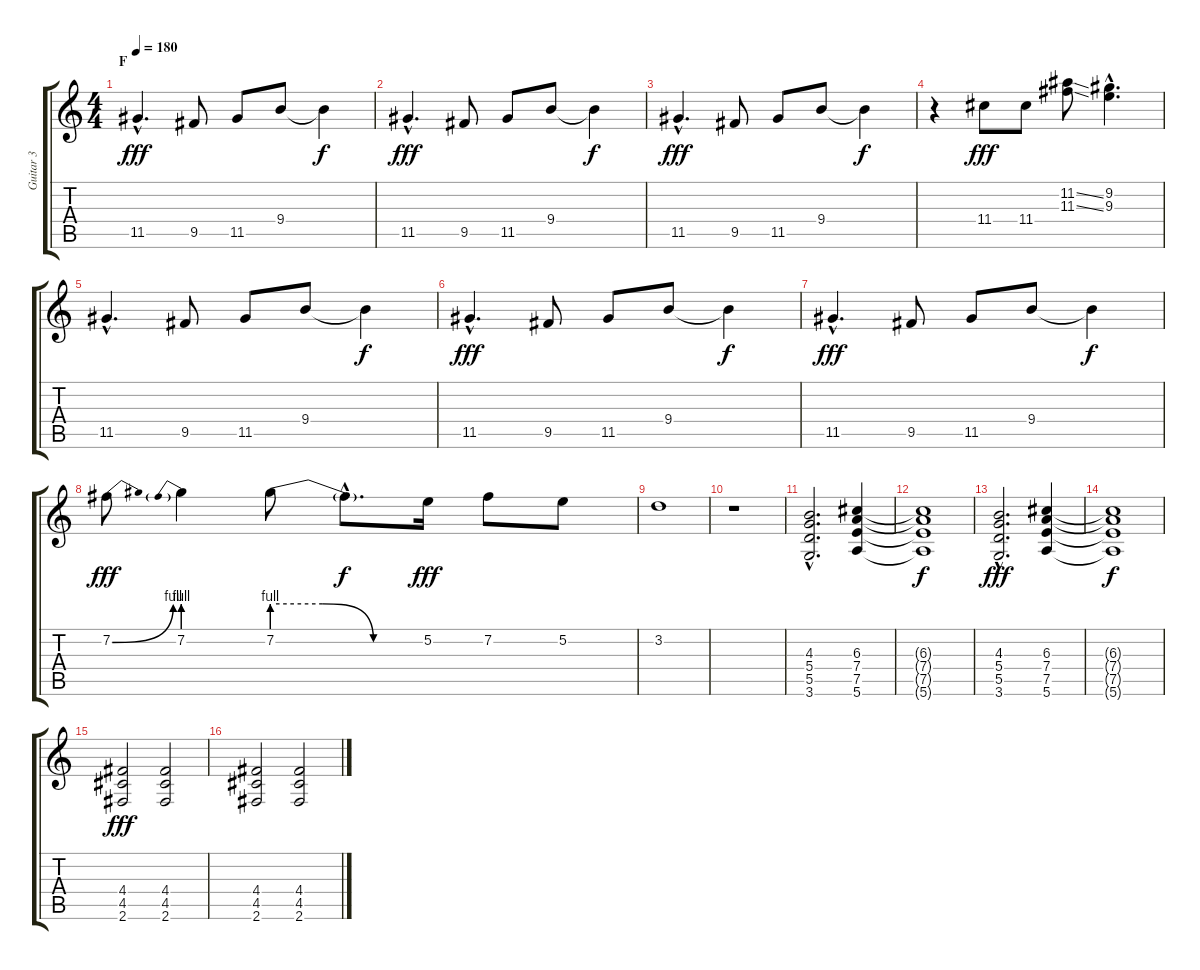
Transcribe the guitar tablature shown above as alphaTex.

\track ("Guitar 3" "Guitar 3") {instrument distortionguitar}
\staff {score tabs}
\tuning (E4 B3 G3 D3 A2 E2) {hide}
\ts (4 4)
\section ("" "F")
\tempo 180
\clef g2
\ks c
11.5{hac}.4{d dy fff} 9.5.8 11.5.8 9.4.8 9.4{t}.4{dy f} |
11.5{hac}.4{d dy fff} 9.5.8 11.5.8 9.4.8 9.4{t}.4{dy f} |
11.5{hac}.4{d dy fff} 9.5.8 11.5.8 9.4.8 9.4{t}.4{dy f} |
r.4 11.4.8{dy fff} 11.4.8 (11.2{ss} 11.3{ss}).8 (9.2{hac} 9.3{hac}).4{d} |
11.5{hac}.4{d} 9.5.8 11.5.8 9.4.8 9.4{t}.4{dy f} |
11.5{hac}.4{d dy fff} 9.5.8 11.5.8 9.4.8 9.4{t}.4{dy f} |
11.5{hac}.4{d dy fff} 9.5.8 11.5.8 9.4.8 9.4{t}.4{dy f} |
7.2{be (bend 0 0 60 4)}.8{dy fff} 7.2{be (prebend 0 4 60 4)}.4 7.2{be (custom 0 4 20 4 40 0 60 0)}.8 7.2{hac t}.8{d dy f} 5.2.16{dy fff} 7.2.8 5.2.8 |
3.2.1 |
r.1 |
(4.3{hac} 5.4{hac} 5.5{hac} 3.6{hac}).2{d} (6.3 7.4 7.5 5.6).4 |
(6.3{t} 7.4{t} 7.5{t} 5.6{t}).1{dy f} |
(4.3{hac} 5.4{hac} 5.5{hac} 3.6{hac}).2{d dy fff} (6.3 7.4 7.5 5.6).4 |
(6.3{t} 7.4{t} 7.5{t} 5.6{t}).1{dy f} |
(4.4 4.5 2.6).2{dy fff} (4.4 4.5 2.6).2 |
(4.4 4.5 2.6).2 (4.4 4.5 2.6).2
